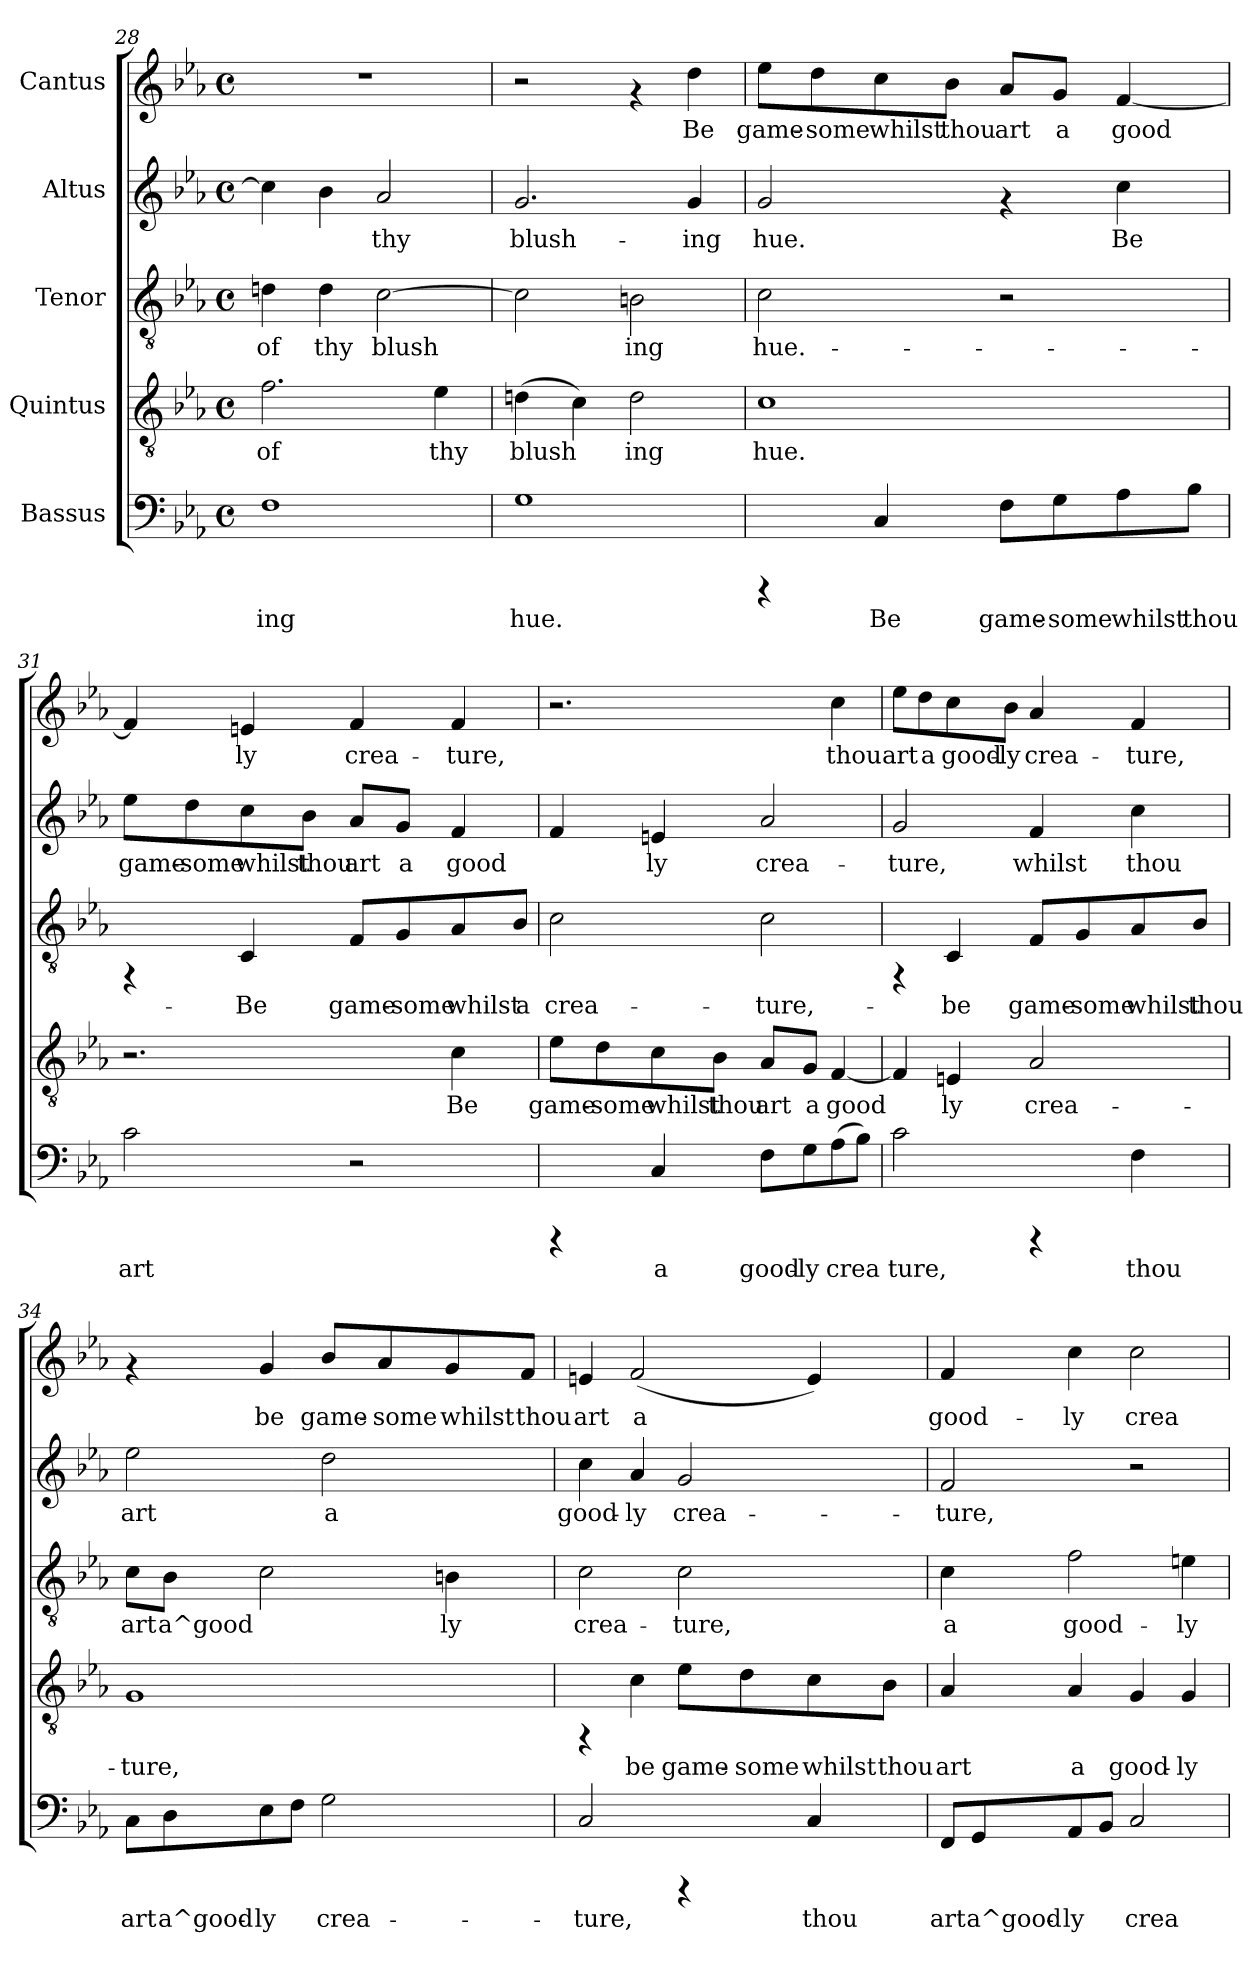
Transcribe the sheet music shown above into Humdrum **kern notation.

**kern	**text	**kern	**text	**kern	**text	**kern	**text	**kern	**text
*part5	*part5	*part4	*part4	*part3	*part3	*part2	*part2	*part1	*part1
*staff5	*staff5	*staff4	*staff4	*staff3	*staff3	*staff2	*staff2	*staff1	*staff1
*I"Bassus	*	*I"Quintus	*	*I"Tenor	*	*I"Altus	*	*I"Cantus	*
*clefF4	*	*clefGv2	*	*clefGv2	*	*clefG2	*	*clefG2	*
*k[b-e-a-]	*	*k[b-e-a-]	*	*k[b-e-a-]	*	*k[b-e-a-]	*	*k[b-e-a-]	*
*E-:	*	*E-:	*	*E-:	*	*E-:	*	*E-:	*
*M4/4	*	*M4/4	*	*M4/4	*	*M4/4	*	*M4/4	*
*met(c)	*	*met(c)	*	*met(c)	*	*met(c)	*	*met(c)	*
=28	=28	=28	=28	=28	=28	=28	=28	=28	=28
!	!LO:LY:b:cj	!	!LO:LY:b:cj	!	!LO:LY:b:cj	!	!LO:LY:b:cj	!	!
1F	-ing	2.f\	of	4dn\	of	4cc\]	.	1r	.
!	!	!	!	!	!LO:LY:b:cj	!	!LO:LY:b:cj	!	!
.	.	.	.	4d\	thy	4b-\	.	.	.
!	!	!	!	!	!LO:LY:b:cj	!	!LO:LY:b:cj	!	!
.	.	.	.	[>2c\	blush-	2a-/	thy	.	.
!	!	!	!LO:LY:b:cj	!	!	!	!	!	!
.	.	4e-\	thy	.	.	.	.	.	.
=29	=29	=29	=29	=29	=29	=29	=29	=29	=29
!	!LO:LY:b:cj	!	!LO:LY:b:cj	!	!LO:LY:b:cj	!	!LO:LY:b:cj	!	!
1G	hue.	(>4dn\	blush-	2c\]	--	2.g/	blush-	2r	.
!	!	!	!LO:LY:b:cj	!	!	!	!	!	!
.	.	4c\)	--	.	.	.	.	.	.
!	!	!	!LO:LY:b:cj	!	!LO:LY:b:cj	!	!	!	!
.	.	2d\	-ing	2Bn\	-ing	.	.	4rf	.
!	!	!	!	!	!	!	!LO:LY:b:cj	!	!LO:LY:b:cj
.	.	.	.	.	.	4g/	-ing	4dd\	Be
!!LO:PB:g=z
=30	=30	=30	=30	=30	=30	=30	=30	=30	=30
!	!	!	!LO:LY:b:cj	!	!LO:LY:b:cj	!	!LO:LY:b:cj	!	!LO:LY:b:cj
4rCCC	.	1c	hue.	2c\	hue.-	2g/	hue.	8ee-\L	game-
!	!	!	!	!	!	!	!	!	!LO:LY:b:cj
.	.	.	.	.	.	.	.	8dd\	-some
!	!LO:LY:b:cj	!	!	!	!	!	!	!	!LO:LY:b:cj
4C/	Be	.	.	.	.	.	.	8cc\	whilst
!	!	!	!	!	!	!	!	!	!LO:LY:b:cj
.	.	.	.	.	.	.	.	8b-\J	thou
!	!LO:LY:b:cj	!	!	!	!	!	!	!	!LO:LY:b:cj
8F\L	game-	.	.	2r	.	4rf	.	8a-/L	art
!	!LO:LY:b:cj	!	!	!	!	!	!	!	!LO:LY:b:cj
8G\	-some	.	.	.	.	.	.	8g/J	a
!	!LO:LY:b:cj	!	!	!	!	!	!LO:LY:b:cj	!	!LO:LY:b:cj
8A-\	whilst	.	.	.	.	4cc\	Be	[<4f/	good-
!	!LO:LY:b:cj	!	!	!	!	!	!	!	!
8B-\J	thou	.	.	.	.	.	.	.	.
=31	=31	=31	=31	=31	=31	=31	=31	=31	=31
!	!LO:LY:b:cj	!	!	!	!	!	!LO:LY:b:cj	!	!LO:LY:b:cj
2c\	art	2.r	.	4rFF	.	8ee-\L	game-	4f/]	--
!	!	!	!	!	!	!	!LO:LY:b:cj	!	!
.	.	.	.	.	.	8dd\	-some	.	.
!	!	!	!	!	!LO:LY:b:cj	!	!LO:LY:b:cj	!	!LO:LY:b:cj
.	.	.	.	4C/	-Be	8cc\	whilst	4en/	-ly
!	!	!	!	!	!	!	!LO:LY:b:cj	!	!
.	.	.	.	.	.	8b-\J	thou	.	.
!	!	!	!	!	!LO:LY:b:cj	!	!LO:LY:b:cj	!	!LO:LY:b:cj
2r	.	.	.	8F/L	game-	8a-/L	art	4f/	crea-
!	!	!	!	!	!LO:LY:b:cj	!	!LO:LY:b:cj	!	!
.	.	.	.	8G/	-some	8g/J	a	.	.
!	!	!	!LO:LY:b:cj	!	!LO:LY:b:cj	!	!LO:LY:b:cj	!	!LO:LY:b:cj
.	.	4c\	Be	8A-/	whilst	4f/	good-	4f/	-ture,
!	!	!	!	!	!LO:LY:b:cj	!	!	!	!
.	.	.	.	8B-/J	a	.	.	.	.
!!LO:PB:g=z
=32	=32	=32	=32	=32	=32	=32	=32	=32	=32
!	!	!	!LO:LY:b:cj	!	!LO:LY:b:cj	!	!LO:LY:b:cj	!	!
4rCCC	.	8e-\L	game-	2c\	crea-	4f/	--	2.r	.
!	!	!	!LO:LY:b:cj	!	!	!	!	!	!
.	.	8d\	-some	.	.	.	.	.	.
!	!LO:LY:b:cj	!	!LO:LY:b:cj	!	!	!	!LO:LY:b:cj	!	!
4C/	a	8c\	whilst	.	.	4en/	-ly	.	.
!	!	!	!LO:LY:b:cj	!	!	!	!	!	!
.	.	8B-\J	thou	.	.	.	.	.	.
!	!LO:LY:b:cj	!	!LO:LY:b:cj	!	!LO:LY:b:cj	!	!LO:LY:b:cj	!	!
8F\L	good-	8A-/L	art	2c\	-ture,-	2a-/	crea-	.	.
!	!LO:LY:b:cj	!	!LO:LY:b:cj	!	!	!	!	!	!
8G\	-ly	8G/J	a	.	.	.	.	.	.
!	!LO:LY:b:cj	!	!LO:LY:b:cj	!	!	!	!	!	!LO:LY:b:cj
(>8A-\	crea-	[<4F/	good-	.	.	.	.	4cc\	thou
!	!LO:LY:b:cj	!	!	!	!	!	!	!	!
8B-\J)	--	.	.	.	.	.	.	.	.
=33	=33	=33	=33	=33	=33	=33	=33	=33	=33
!	!LO:LY:b:cj	!	!LO:LY:b:cj	!	!	!	!LO:LY:b:cj	!	!LO:LY:b:cj
2c\	-ture,	4F/]	--	4rFF	.	2g/	-ture,	8ee-\L	art
!	!	!	!	!	!	!	!	!	!LO:LY:b:cj
.	.	.	.	.	.	.	.	8dd\	a
!	!	!	!LO:LY:b:cj	!	!LO:LY:b:cj	!	!	!	!LO:LY:b:cj
.	.	4En/	-ly	4C/	-be	.	.	8cc\	good-
!	!	!	!	!	!	!	!	!	!LO:LY:b:cj
.	.	.	.	.	.	.	.	8b-\J	-ly
!	!	!	!LO:LY:b:cj	!	!LO:LY:b:cj	!	!LO:LY:b:cj	!	!LO:LY:b:cj
4rCCC	.	2A-/	crea-	8F/L	game-	4f/	whilst	4a-/	crea-
!	!	!	!	!	!LO:LY:b:cj	!	!	!	!
.	.	.	.	8G/	-some	.	.	.	.
!	!LO:LY:b:cj	!	!	!	!LO:LY:b:cj	!	!LO:LY:b:cj	!	!LO:LY:b:cj
4F\	thou	.	.	8A-/	whilst	4cc\	thou	4f/	-ture,
!	!	!	!	!	!LO:LY:b:cj	!	!	!	!
.	.	.	.	8B-/J	thou	.	.	.	.
!!LO:LB:g=z
=34	=34	=34	=34	=34	=34	=34	=34	=34	=34
!	!LO:LY:b:cj	!	!LO:LY:b:cj	!	!LO:LY:b:cj	!	!LO:LY:b:cj	!	!
8C\L	art	1G	-ture,	8c\L	art	2ee-\	art	4rf	.
!	!LO:LY:b:cj	!	!	!	!LO:LY:b:cj	!	!	!	!
8D\	a^good-	.	.	8B-\J	a^good-	.	.	.	.
!	!LO:LY:b:cj	!	!	!	!LO:LY:b:cj	!	!	!	!LO:LY:b:cj
8E-\	-ly	.	.	2c\	--	.	.	4g/	be
!	!LO:LY:b:cj	!	!	!	!	!	!	!	!
8F\J	.	.	.	.	.	.	.	.	.
!	!LO:LY:b:cj	!	!	!	!	!	!LO:LY:b:cj	!	!LO:LY:b:cj
2G\	crea-	.	.	.	.	2dd\	a	8b-/L	game-
!	!	!	!	!	!	!	!	!	!LO:LY:b:cj
.	.	.	.	.	.	.	.	8a-/	-some
!	!	!	!	!	!LO:LY:b:cj	!	!	!	!LO:LY:b:cj
.	.	.	.	4Bn\	-ly	.	.	8g/	whilst
!	!	!	!	!	!	!	!	!	!LO:LY:b:cj
.	.	.	.	.	.	.	.	8f/J	thou
=35	=35	=35	=35	=35	=35	=35	=35	=35	=35
!	!LO:LY:b:cj	!	!	!	!LO:LY:b:cj	!	!LO:LY:b:cj	!	!LO:LY:b:cj
2C/	-ture,	4rFF	.	2c\	crea-	4cc\	good-	4en/	art
!	!	!	!LO:LY:b:cj	!	!	!	!LO:LY:b:cj	!	!LO:LY:b:cj
.	.	4c\	be	.	.	4a-/	-ly	(<2f/	a
!	!	!	!LO:LY:b:cj	!	!LO:LY:b:cj	!	!LO:LY:b:cj	!	!
4rCCC	.	8e-\L	game-	2c\	-ture,	2g/	crea-	.	.
!	!	!	!LO:LY:b:cj	!	!	!	!	!	!
.	.	8d\	-some	.	.	.	.	.	.
!	!LO:LY:b:cj	!	!LO:LY:b:cj	!	!	!	!	!	!LO:LY:b:cj
4C/	thou	8c\	whilst	.	.	.	.	4e/)	.
!	!	!	!LO:LY:b:cj	!	!	!	!	!	!
.	.	8B-\J	thou	.	.	.	.	.	.
=36	=36	=36	=36	=36	=36	=36	=36	=36	=36
!	!LO:LY:b:cj	!	!LO:LY:b:cj	!	!LO:LY:b:cj	!	!LO:LY:b:cj	!	!LO:LY:b:cj
8FF/L	art	4A-/	art	4c\	a	2f/	-ture,	4f/	good-
!	!LO:LY:b:cj	!	!	!	!	!	!	!	!
8GG/	a^good-	.	.	.	.	.	.	.	.
!	!LO:LY:b:cj	!	!LO:LY:b:cj	!	!LO:LY:b:cj	!	!	!	!LO:LY:b:cj
8AA-/	-ly	4A-/	a	2f\	good-	.	.	4cc\	-ly
!	!LO:LY:b:cj	!	!	!	!	!	!	!	!
8BB-/J	.	.	.	.	.	.	.	.	.
!	!LO:LY:b:cj	!	!LO:LY:b:cj	!	!	!	!	!	!LO:LY:b:cj
2C/	crea-	4G/	good-	.	.	2r	.	2cc\	crea-
!	!	!	!LO:LY:b:cj	!	!LO:LY:b:cj	!	!	!	!
.	.	4G/	-ly	4en\	-ly	.	.	.	.
=	=	=	=	=	=	=	=	=	=
*-	*-	*-	*-	*-	*-	*-	*-	*-	*-
